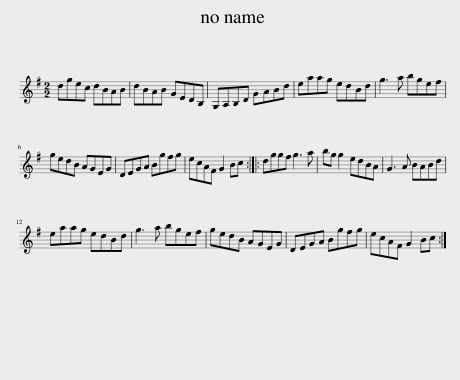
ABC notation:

X:1
L:1/8
M:2/2
I:linebreak $
K:G
V:1 treble
V:1
 dgec dBAB | dBAB GEDB, | G,A,B,D GABd | eaag edBd | g3 a bgef |$ %5
 gedB AGEG | DEGA Bgfg | ecAF G2 Bc :: dggf g3 a | bg g2 edBA | %10
 G3 A BABd |$ eaag edBd | g3 a bgef | gedB AGEG | DEGA Bgfg | %15
 ecAF G2 Bc :| %16
